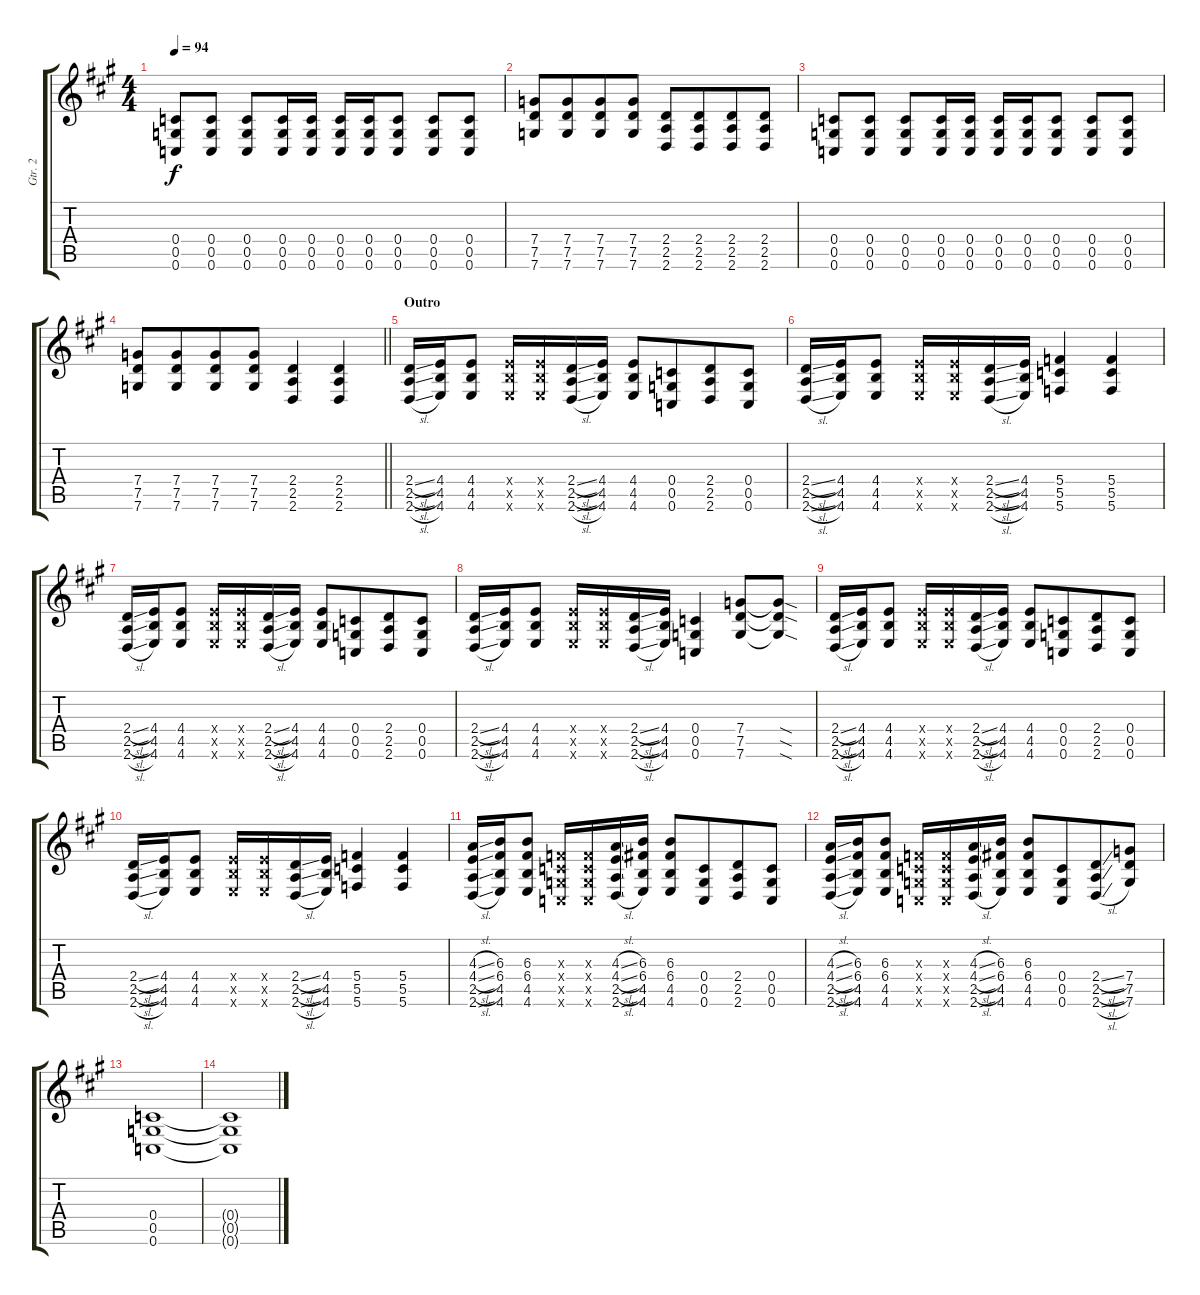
\track ("Gtr. 2" "Gtr. 2") {instrument distortionguitar}
\staff {score tabs}
\tuning (D4 A3 F3 C3 G2 C2) {hide}
\ts (4 4)
\tempo 94
\clef g2
\ks a
(0.4 0.5 0.6).8{dy f} (0.4 0.5 0.6).8 (0.4 0.5 0.6).8 (0.4 0.5 0.6).16 (0.4 0.5 0.6).16 (0.4 0.5 0.6).16 (0.4 0.5 0.6).16 (0.4 0.5 0.6).8 (0.4 0.5 0.6).8 (0.4 0.5 0.6).8 |
(7.4 7.5 7.6).8 (7.4 7.5 7.6).8{beam merge} (7.4 7.5 7.6).8 (7.4 7.5 7.6).8 (2.4 2.5 2.6).8 (2.4 2.5 2.6).8{beam merge} (2.4 2.5 2.6).8 (2.4 2.5 2.6).8 |
(0.4 0.5 0.6).8 (0.4 0.5 0.6).8 (0.4 0.5 0.6).8 (0.4 0.5 0.6).16 (0.4 0.5 0.6).16 (0.4 0.5 0.6).16 (0.4 0.5 0.6).16 (0.4 0.5 0.6).8 (0.4 0.5 0.6).8 (0.4 0.5 0.6).8 |
\barLineRight lightlight
(7.4 7.5 7.6).8 (7.4 7.5 7.6).8{beam merge} (7.4 7.5 7.6).8 (7.4 7.5 7.6).8 (2.4 2.5 2.6).4 (2.4 2.5 2.6).4 |
\section ("" "Outro")
(2.4{sl} 2.5{sl} 2.6{sl}).16 (4.4 4.5 4.6).16 (4.4 4.5 4.6).8 (4.4{x} 4.5{x} 4.6{x}).16 (4.4{x} 4.5{x} 4.6{x}).16 (2.4{sl} 2.5{sl} 2.6{sl}).16 (4.4 4.5 4.6).16 (4.4 4.5 4.6).8 (0.4 0.5 0.6).8{beam merge} (2.4 2.5 2.6).8 (0.4 0.5 0.6).8 |
(2.4{sl} 2.5{sl} 2.6{sl}).16 (4.4 4.5 4.6).16 (4.4 4.5 4.6).8 (4.4{x} 4.5{x} 4.6{x}).16 (4.4{x} 4.5{x} 4.6{x}).16 (2.4{sl} 2.5{sl} 2.6{sl}).16 (4.4 4.5 4.6).16 (5.4 5.5 5.6).4 (5.4 5.5 5.6).4 |
(2.4{sl} 2.5{sl} 2.6{sl}).16 (4.4 4.5 4.6).16 (4.4 4.5 4.6).8 (4.4{x} 4.5{x} 4.6{x}).16 (4.4{x} 4.5{x} 4.6{x}).16 (2.4{sl} 2.5{sl} 2.6{sl}).16 (4.4 4.5 4.6).16 (4.4 4.5 4.6).8 (0.4 0.5 0.6).8{beam merge} (2.4 2.5 2.6).8 (0.4 0.5 0.6).8 |
(2.4{sl} 2.5{sl} 2.6{sl}).16 (4.4 4.5 4.6).16 (4.4 4.5 4.6).8 (4.4{x} 4.5{x} 4.6{x}).16 (4.4{x} 4.5{x} 4.6{x}).16 (2.4{sl} 2.5{sl} 2.6{sl}).16 (4.4 4.5 4.6).16{beam merge} (0.4 0.5 0.6).4 (7.4 7.5 7.6).8 (7.4{sod t} 7.5{sod t} 7.6{sod t}).8 |
(2.4{sl} 2.5{sl} 2.6{sl}).16 (4.4 4.5 4.6).16 (4.4 4.5 4.6).8 (4.4{x} 4.5{x} 4.6{x}).16 (4.4{x} 4.5{x} 4.6{x}).16 (2.4{sl} 2.5{sl} 2.6{sl}).16 (4.4 4.5 4.6).16 (4.4 4.5 4.6).8 (0.4 0.5 0.6).8{beam merge} (2.4 2.5 2.6).8 (0.4 0.5 0.6).8 |
(2.4{sl} 2.5{sl} 2.6{sl}).16 (4.4 4.5 4.6).16 (4.4 4.5 4.6).8 (4.4{x} 4.5{x} 4.6{x}).16 (4.4{x} 4.5{x} 4.6{x}).16 (2.4{sl} 2.5{sl} 2.6{sl}).16 (4.4 4.5 4.6).16 (5.4 5.5 5.6).4 (5.4 5.5 5.6).4 |
(4.3{sl} 4.4{sl} 2.5{sl} 2.6{sl}).16 (6.3 6.4 4.5 4.6).16 (6.3 6.4 4.5 4.6).8 (0.3{x} 0.4{x} 0.5{x} 0.6{x}).16 (0.3{x} 0.4{x} 0.5{x} 0.6{x}).16 (4.3{sl} 4.4{sl} 2.5{sl} 2.6{sl}).16 (6.3 6.4 4.5 4.6).16 (6.3 6.4 4.5 4.6).8 (0.4 0.5 0.6).8{beam merge} (2.4 2.5 2.6).8 (0.4 0.5 0.6).8 |
(4.3{sl} 4.4{sl} 2.5{sl} 2.6{sl}).16 (6.3 6.4 4.5 4.6).16 (6.3 6.4 4.5 4.6).8 (0.3{x} 0.4{x} 0.5{x} 0.6{x}).16 (0.3{x} 0.4{x} 0.5{x} 0.6{x}).16 (4.3{sl} 4.4{sl} 2.5{sl} 2.6{sl}).16 (6.3 6.4 4.5 4.6).16 (6.3 6.4 4.5 4.6).8 (0.4 0.5 0.6).8{beam merge} (2.4{sl} 2.5{sl} 2.6{sl}).8 (7.4 7.5 7.6).8 |
(0.4 0.5 0.6).1 |
(0.4{t} 0.5{t} 0.6{t}).1{volume 0}
